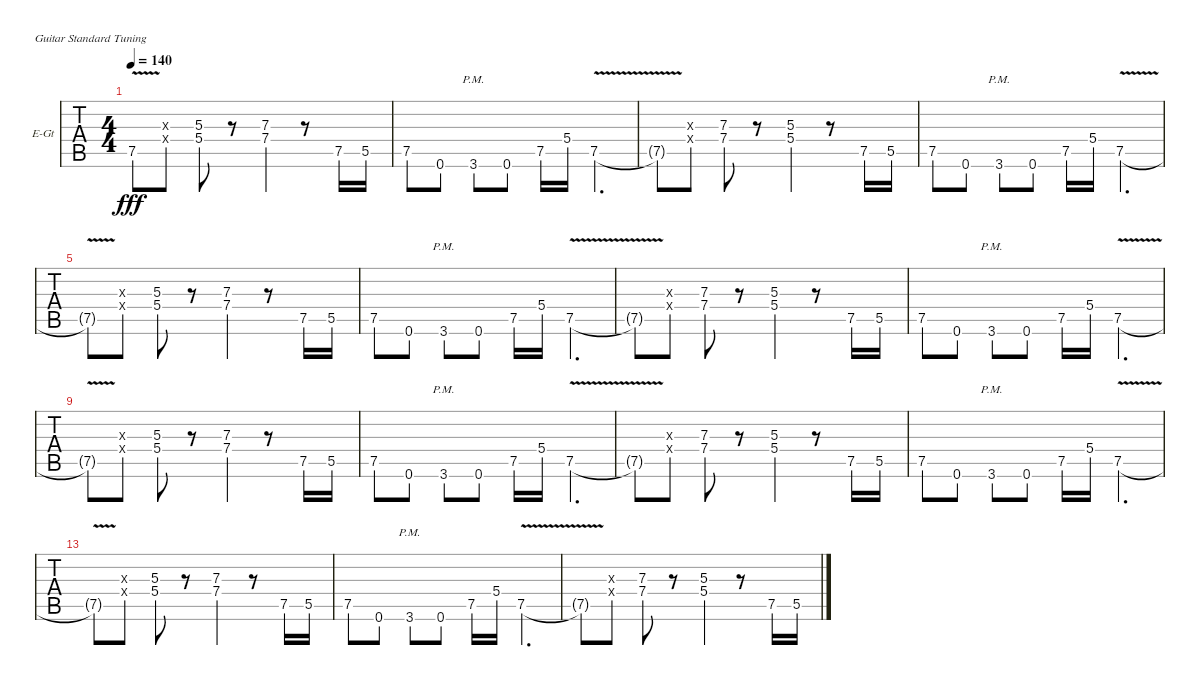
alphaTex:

\bracketExtendMode nobrackets
\firstSystemTrackNameOrientation horizontal
\otherSystemsTrackNameOrientation horizontal
\defaultBarNumberDisplay FirstOfSystem
\track ("Lead" "E-Gt") {instrument overdrivenguitar}
\staff {tabs}
\tuning (E4 B3 G3 D3 A2 E2)
\ts (4 4)
\tempo 140
\clef g2
\ks c
7.5{v t}.8{dy fff} (5.4{x} 5.3{x}).8 (5.4 5.3).8 r.8 (7.4 7.3).4 r.8 7.5.16 5.5.16 |
7.5.8 0.6.8 3.6{pm}.8 0.6.8 7.5.16 5.4.16 7.5{v}.4{d} |
7.5{v t}.8 (5.4{x} 5.3{x}).8 (7.4 7.3).8 r.8 (5.4 5.3).4 r.8 7.5.16 5.5.16 |
7.5.8 0.6.8 3.6{pm}.8 0.6.8 7.5.16 5.4.16 7.5{v}.4{d} |
7.5{v t}.8 (5.4{x} 5.3{x}).8 (5.4 5.3).8 r.8 (7.4 7.3).4 r.8 7.5.16 5.5.16 |
7.5.8 0.6.8 3.6{pm}.8 0.6.8 7.5.16 5.4.16 7.5{v}.4{d} |
7.5{v t}.8 (5.4{x} 5.3{x}).8 (7.4 7.3).8 r.8 (5.4 5.3).4 r.8 7.5.16 5.5.16 |
7.5.8 0.6.8 3.6{pm}.8 0.6.8 7.5.16 5.4.16 7.5{v}.4{d} |
7.5{v t}.8 (5.4{x} 5.3{x}).8 (5.4 5.3).8 r.8 (7.4 7.3).4 r.8 7.5.16 5.5.16 |
7.5.8 0.6.8 3.6{pm}.8 0.6.8 7.5.16 5.4.16 7.5{v}.4{d} |
7.5{v t}.8 (5.4{x} 5.3{x}).8 (7.4 7.3).8 r.8 (5.4 5.3).4 r.8 7.5.16 5.5.16 |
7.5.8 0.6.8 3.6{pm}.8 0.6.8 7.5.16 5.4.16 7.5{v}.4{d} |
7.5{v t}.8 (5.4{x} 5.3{x}).8 (5.4 5.3).8 r.8 (7.4 7.3).4 r.8 7.5.16 5.5.16 |
7.5.8 0.6.8 3.6{pm}.8 0.6.8 7.5.16 5.4.16 7.5{v}.4{d} |
7.5{v t}.8 (5.4{x} 5.3{x}).8 (7.4 7.3).8 r.8 (5.4 5.3).4 r.8 7.5.16 5.5.16
